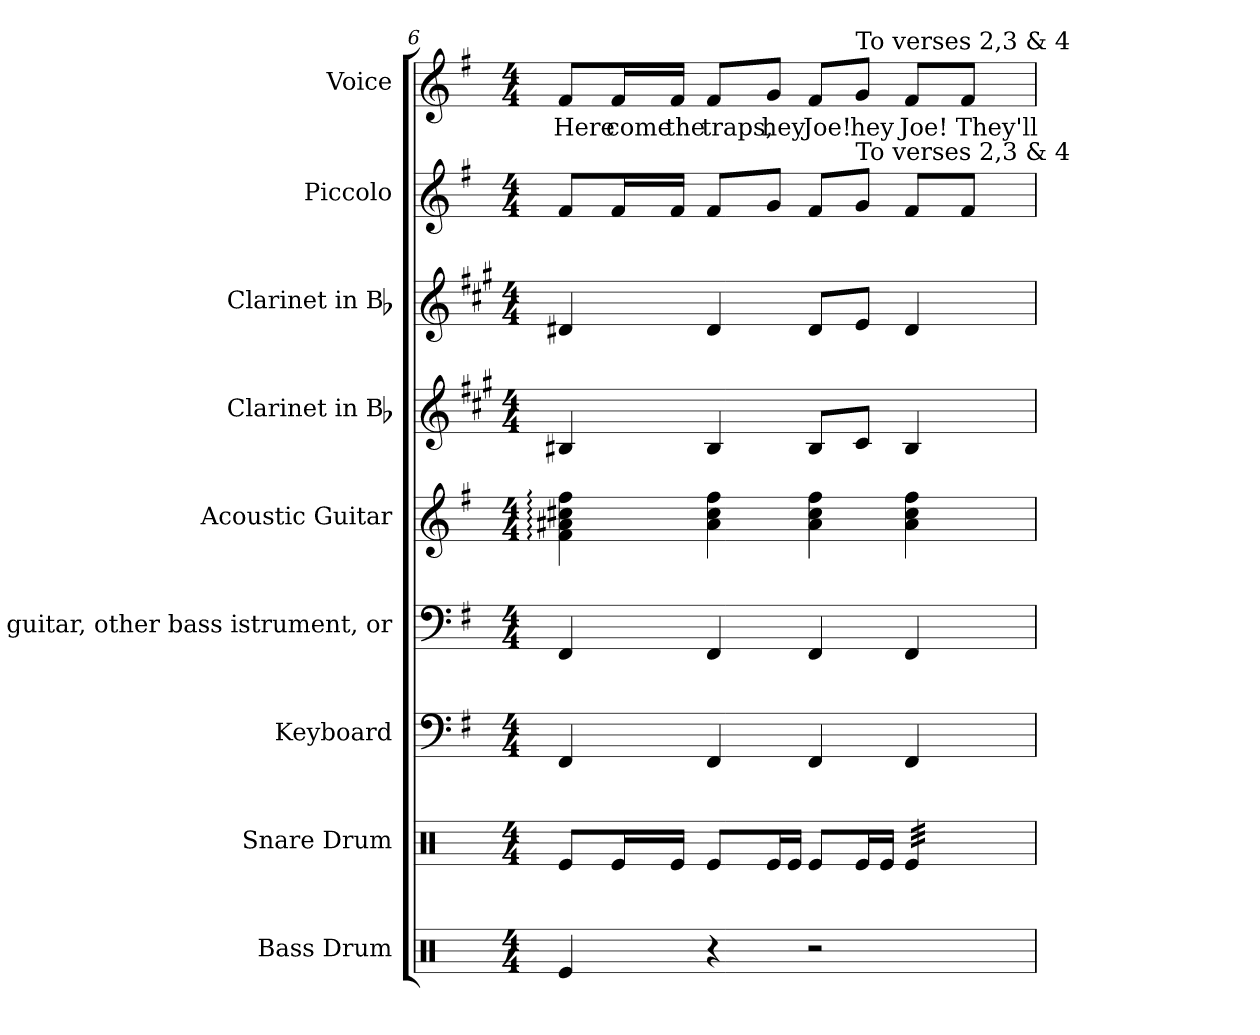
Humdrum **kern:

**kern	**kern	**kern	**kern	**kern	**kern	**kern	**kern	**kern	**text
*part9	*part8	*part7	*part6	*part5	*part4	*part3	*part2	*part1	*part1
*staff9	*staff8	*staff7	*staff6	*staff5	*staff4	*staff3	*staff2	*staff1	*staff1
*I"Bass Drum	*I"Snare Drum	*I"Keyboard	*I"Bass guitar, other bass istrument,   or	*I"Acoustic Guitar	*I"Clarinet in Bb	*I"Clarinet in Bb	*I"Piccolo	*I"Voice	*
*I'B. D.	*I'S. D.	*I'Kbd.	*I'Bass	*I'A. Gtr.	*I'Cl.	*I'Cl.	*I'Picc.	*I'Voice	*
*clefX	*clefX	*clefF4	*clefF4	*clefG2	*clefG2	*clefG2	*clefG2	*clefG2	*
*	*	*	*ITrd7c12	*ITrd7c12	*ITrd1c2	*ITrd1c2	*ITrd-7c-12	*	*
*k[]	*k[]	*k[f#]	*k[f#]	*k[f#]	*k[f#]	*k[f#]	*k[f#]	*k[f#]	*
*C:	*C:	*G:	*G:	*G:	*G:	*G:	*G:	*G:	*
*M4/4	*M4/4	*M4/4	*M4/4	*M4/4	*M4/4	*M4/4	*M4/4	*M4/4	*
=6	=6	=6	=6	=6	=6	=6	=6	=6	=6
!	!	!	!	!	!	!	!	!	!LO:LY:b:color=#000000
4Rei/	8Rei/L	4FF#i/	4FFF#i/	4F#i\: 4A#Xi: 4c#Xi: 4f#i:	4A#Xi/	4c#Xi/	8ff#i/L	8f#i/L	Here
!	!	!	!	!	!	!	!	!	!LO:LY:b:color=#000000
.	16Rei/L	.	.	.	.	.	16ff#i/L	16f#i/L	come
!	!	!	!	!	!	!	!	!	!LO:LY:b:color=#000000
.	16Rei/JJ	.	.	.	.	.	16ff#i/JJ	16f#i/JJ	the
!	!	!	!	!	!	!	!	!	!LO:LY:b:color=#000000
4r	8Rei/L	4FF#i/	4FFF#i/	4A#i\ 4c#i 4f#i	4A#i/	4c#i/	8ff#i/L	8f#i/L	traps,
!	!	!	!	!	!	!	!	!	!LO:LY:b:color=#000000
.	16Rei/L	.	.	.	.	.	8ggi/J	8gi/J	hey
.	16Rei/JJ	.	.	.	.	.	.	.	.
!	!	!	!	!	!	!	!	!	!LO:LY:b:color=#000000
2r	8Rei/L	4FF#i/	4FFF#i/	4A#i\ 4c#i 4f#i	8A#i/L	8c#i/L	8ff#i/L	8f#i/L	Joe!
!	!	!	!	!	!	!	!	!LO:TX:a:t=To verses 2,3 & 4	!
!	!	!	!	!	!	!	!LO:TX:a:t=To verses 2,3 & 4	!	!
!	!	!	!	!	!	!	!	!	!LO:LY:b:color=#000000
.	16Rei/L	.	.	.	8Bi/J	8di/J	8ggi/J	8gi/J	hey
.	16Rei/JJ	.	.	.	.	.	.	.	.
!	!	!	!	!	!	!	!	!	!LO:LY:b:color=#000000
*	*tremolo	*	*	*	*	*	*	*	*
.	32Rei/LLL	4FF#i/	4FFF#i/	4A#i\ 4c#i 4f#i	4A#i/	4c#i/	8ff#i/L	8f#i/L	Joe!
.	32Rei/	.	.	.	.	.	.	.	.
.	32Rei/	.	.	.	.	.	.	.	.
.	32Rei/	.	.	.	.	.	.	.	.
!	!	!	!	!	!	!	!	!	!LO:LY:b:color=#000000
.	32Rei/	.	.	.	.	.	8ff#i/J	8f#i/J	They'll
.	32Rei/	.	.	.	.	.	.	.	.
.	32Rei/	.	.	.	.	.	.	.	.
.	32Rei/JJJ	.	.	.	.	.	.	.	.
*	*Xtremolo	*	*	*	*	*	*	*	*
=	=	=	=	=	=	=	=	=	=
*-	*-	*-	*-	*-	*-	*-	*-	*-	*-
